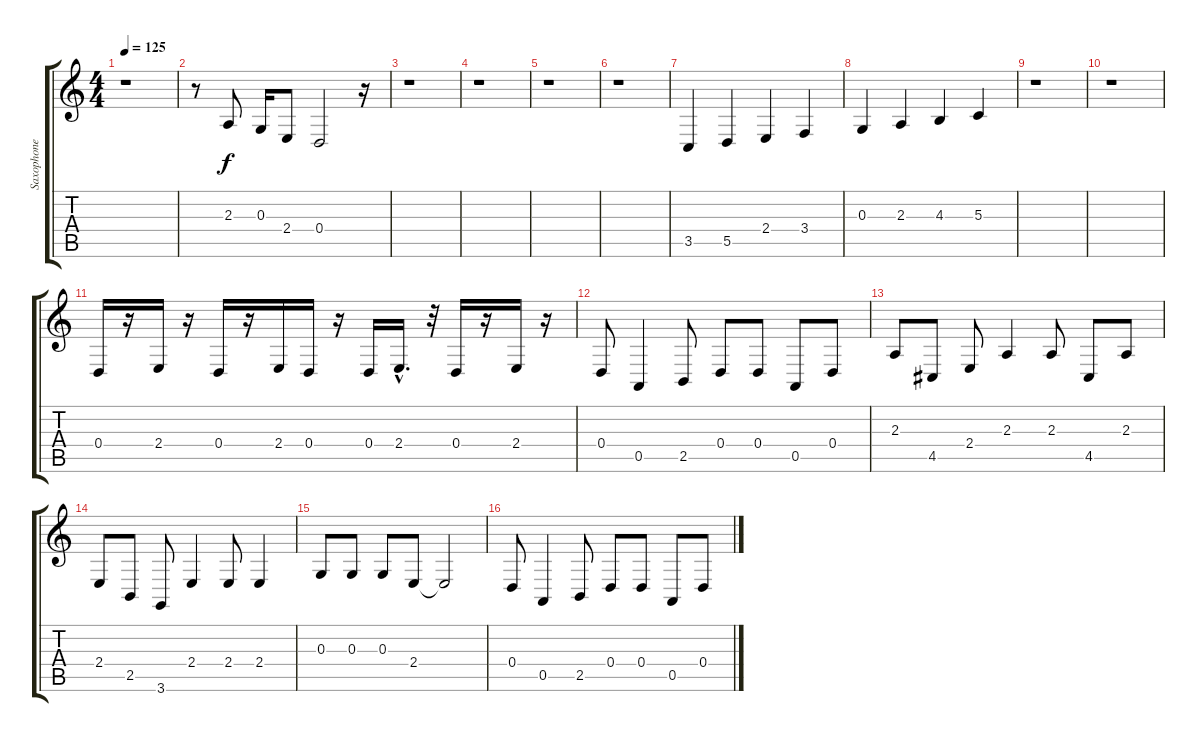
\track ("Saxophone" "Saxophone") {instrument baritonesax}
\staff {score tabs}
\tuning (E4 B3 G3 D3 A2 E2) {hide}
\ts (4 4)
\tempo 125
\clef g2
\ks c
r.1{dy f} |
r.8 2.3.8 0.3.16 2.4.8 0.4.2 r.16 |
r.1 |
r.1 |
r.1 |
r.1 |
3.5.4 5.5.4 2.4.4 3.4.4 |
0.3.4 2.3.4 4.3.4 5.3.4 |
r.1 |
r.1 |
0.4.16 r.16 2.4.16 r.16 0.4.16 r.16 2.4.16 0.4.16 r.16 0.4.16 2.4{hac}.16{d} r.32 0.4.16 r.16 2.4.16 r.16 |
0.4.8 0.5.4 2.5.8 0.4.8 0.4.8 0.5.8 0.4.8 |
2.3.8 4.5.8 2.4.8 2.3.4 2.3.8 4.5.8 2.3.8 |
2.4.8 2.5.8 3.6.8 2.4.4 2.4.8 2.4.4 |
0.3.8 0.3.8 0.3.8 2.4.8 2.4{t}.2 |
0.4.8 0.5.4 2.5.8 0.4.8 0.4.8 0.5.8 0.4.8
